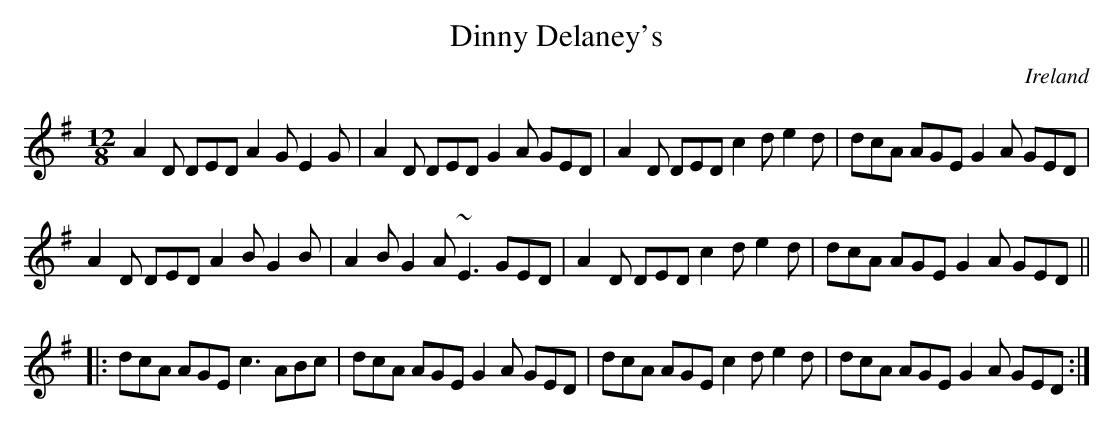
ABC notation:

X:1
T:Dinny Delaney's
O:Ireland
M:12/8
K:G
A2D DED A2G E2G | A2D DED G2A GED |\
A2D DED c2d e2d | dcA AGE G2A GED |
A2D DED A2B G2B | A2B G2A ~E3 GED |\
A2D DED c2d e2d | dcA AGE G2A GED ||
|:\
dcA AGE c3 ABc | dcA AGE G2A GED |\
dcA AGE c2d e2d | dcA AGE G2A GED :|
